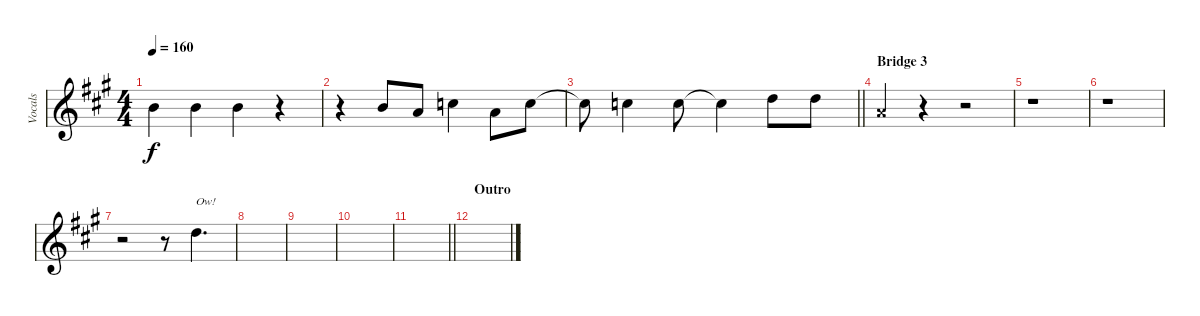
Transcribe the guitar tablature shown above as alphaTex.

\track ("Vocals" "Vocals") {instrument synthvoice}
\staff {score}
\tuning (E4 B3 G3 D3 A2 E2) {hide}
\ts (4 4)
\tempo 160
\clef g2
\ks a
7.1.4{dy f} 7.1.4 7.1.4 r.4 |
r.4 7.1.8 5.1.8 8.1.4 10.2.8 8.1.8 |
\barLineRight lightlight
8.1{t}.8 8.1.4 8.1.8 8.1{t}.4 10.1.8 10.1.8 |
\section ("" "Bridge 3")
5.1{x}.4 r.4 r.2 |
r.1 |
r.1 |
r.2 r.8 10.1.4{d txt "Ow!"} |
|
|
|
\barLineRight lightlight
|
\section ("" "Outro")
